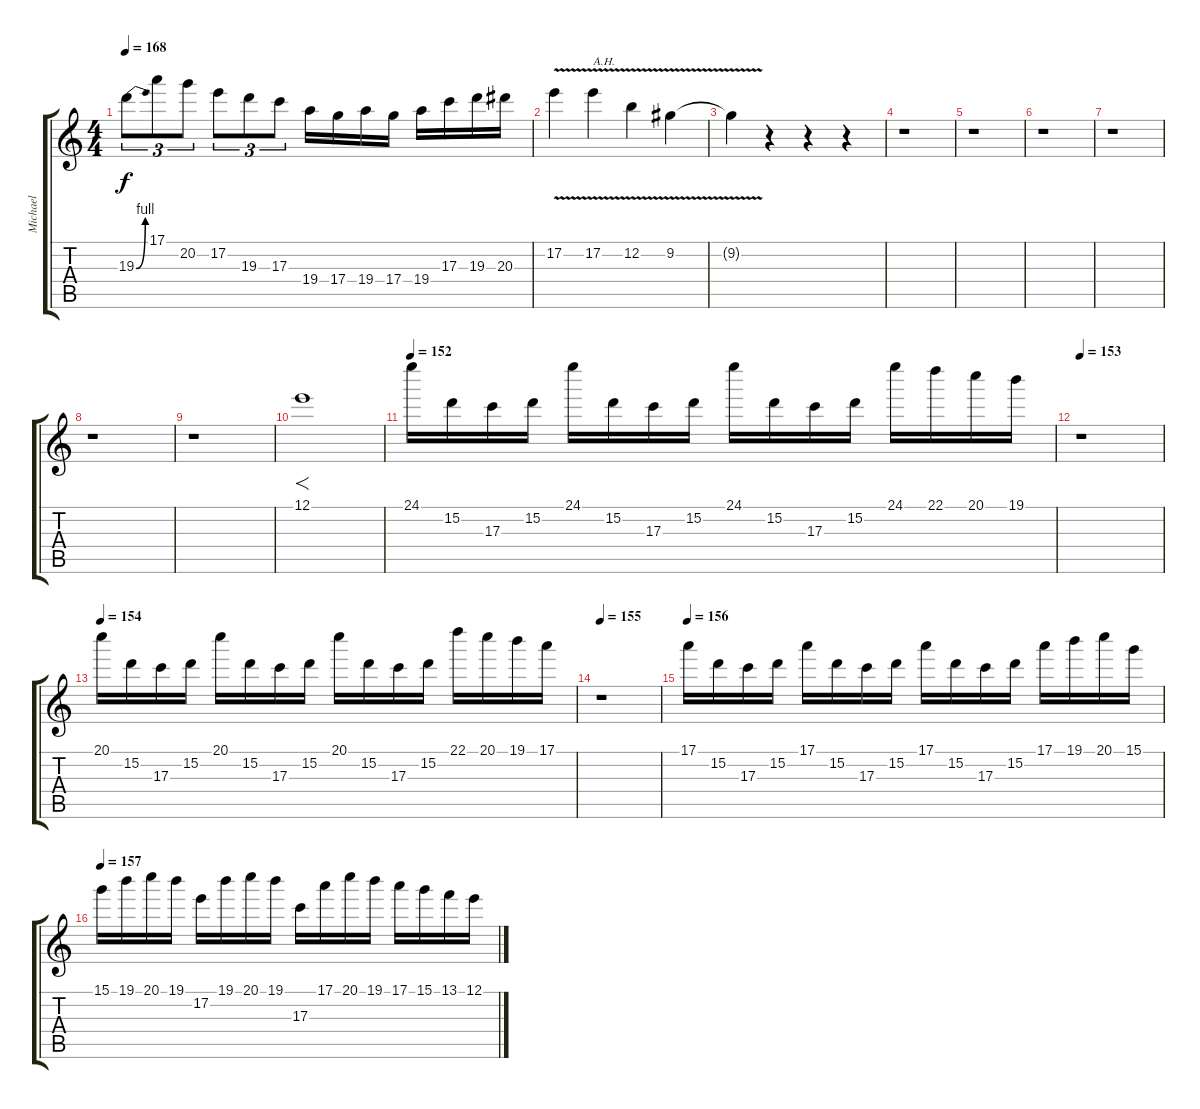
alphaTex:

\track ("Michael" "Michael") {instrument distortionguitar}
\staff {score tabs}
\tuning (E4 B3 G3 D3 A2 E2) {hide}
\ts (4 4)
\tempo 168
\clef g2
\ks c
19.3{be (bend 0 0 60 4)}.8{tu (3 2) dy f} 17.1.8{tu (3 2)} 20.2.8{tu (3 2)} 17.2.8{tu (3 2)} 19.3.8{tu (3 2)} 17.3.8{tu (3 2)} 19.4.16 17.4.16 19.4.16 17.4.16 19.4.16 17.3.16 19.3.16 20.3.16 |
17.2{v}.4 17.2{v}.4{txt "A.H." instrument guitarharmonics} 12.2{v}.4{instrument guitarharmonics} 9.2{v}.4{instrument guitarharmonics} |
9.2{t}.4 r.4{instrument distortionguitar} r.4 r.4 |
r.1 |
r.1 |
r.1 |
r.1 |
r.1 |
r.1 |
12.1.1{f} |
\tempo 152
24.1.16 15.2.16 17.3.16 15.2.16 24.1.16 15.2.16 17.3.16 15.2.16 24.1.16 15.2.16 17.3.16 15.2.16 24.1.16 22.1.16 20.1.16 19.1.16 |
\tempo 153
r.1 |
\tempo 154
20.1.16 15.2.16 17.3.16 15.2.16 20.1.16 15.2.16 17.3.16 15.2.16 20.1.16 15.2.16 17.3.16 15.2.16 22.1.16 20.1.16 19.1.16 17.1.16 |
\tempo 155
r.1 |
\tempo 156
17.1.16 15.2.16 17.3.16 15.2.16 17.1.16 15.2.16 17.3.16 15.2.16 17.1.16 15.2.16 17.3.16 15.2.16 17.1.16 19.1.16 20.1.16 15.1.16 |
\tempo 157
15.1.16 19.1.16 20.1.16 19.1.16 17.2.16 19.1.16 20.1.16 19.1.16 17.3.16 17.1.16 20.1.16 19.1.16 17.1.16 15.1.16 13.1.16 12.1.16
